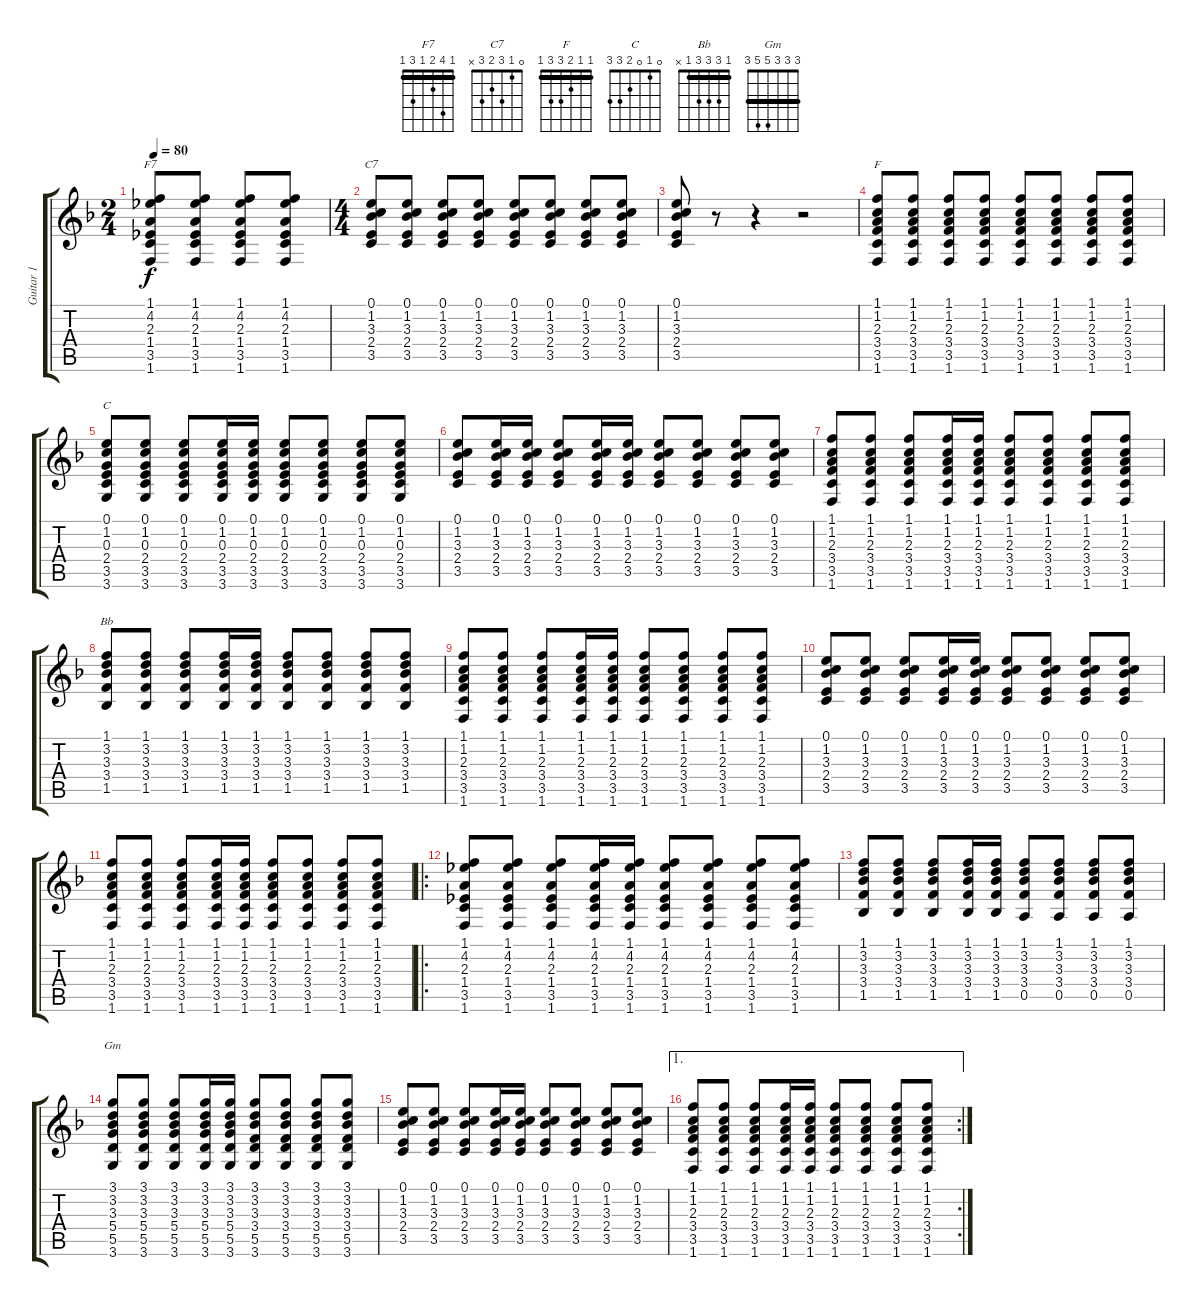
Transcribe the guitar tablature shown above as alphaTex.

\track ("Guitar 1" "Guitar 1") {instrument electricguitarjazz}
\staff {score tabs}
\tuning (E4 B3 G3 D3 A2 E2) {hide}
\chord ("F7" 1 4 2 1 3 1) {barre 1}
\chord ("C7" 0 1 3 2 3 x)
\chord ("F" 1 1 2 3 3 1) {barre 1}
\chord ("C" 0 1 0 2 3 3)
\chord ("Bb" 1 3 3 3 1 x) {barre 1}
\chord ("Gm" 3 3 3 5 5 3) {barre 3}
\ts (2 4)
\tempo 80
\clef g2
\ks f
(1.1 4.2 2.3 1.4 3.5 1.6).8{ch "F7" dy f} (1.1 4.2 2.3 1.4 3.5 1.6).8 (1.1 4.2 2.3 1.4 3.5 1.6).8 (1.1 4.2 2.3 1.4 3.5 1.6).8 |
\ts (4 4)
(0.1 1.2 3.3 2.4 3.5).8{ch "C7"} (0.1 1.2 3.3 2.4 3.5).8 (0.1 1.2 3.3 2.4 3.5).8 (0.1 1.2 3.3 2.4 3.5).8 (0.1 1.2 3.3 2.4 3.5).8 (0.1 1.2 3.3 2.4 3.5).8 (0.1 1.2 3.3 2.4 3.5).8 (0.1 1.2 3.3 2.4 3.5).8 |
(0.1 1.2 3.3 2.4 3.5).8 r.8 r.4 r.2 |
(1.1 1.2 2.3 3.4 3.5 1.6).8{ch "F"} (1.1 1.2 2.3 3.4 3.5 1.6).8 (1.1 1.2 2.3 3.4 3.5 1.6).8 (1.1 1.2 2.3 3.4 3.5 1.6).8 (1.1 1.2 2.3 3.4 3.5 1.6).8 (1.1 1.2 2.3 3.4 3.5 1.6).8 (1.1 1.2 2.3 3.4 3.5 1.6).8 (1.1 1.2 2.3 3.4 3.5 1.6).8 |
(0.1 1.2 0.3 2.4 3.5 3.6).8{ch "C"} (0.1 1.2 0.3 2.4 3.5 3.6).8 (0.1 1.2 0.3 2.4 3.5 3.6).8 (0.1 1.2 0.3 2.4 3.5 3.6).16 (0.1 1.2 0.3 2.4 3.5 3.6).16 (0.1 1.2 0.3 2.4 3.5 3.6).8 (0.1 1.2 0.3 2.4 3.5 3.6).8 (0.1 1.2 0.3 2.4 3.5 3.6).8 (0.1 1.2 0.3 2.4 3.5 3.6).8 |
(0.1 1.2 3.3 2.4 3.5).8 (0.1 1.2 3.3 2.4 3.5).16 (0.1 1.2 3.3 2.4 3.5).16 (0.1 1.2 3.3 2.4 3.5).8 (0.1 1.2 3.3 2.4 3.5).16 (0.1 1.2 3.3 2.4 3.5).16 (0.1 1.2 3.3 2.4 3.5).8 (0.1 1.2 3.3 2.4 3.5).8 (0.1 1.2 3.3 2.4 3.5).8 (0.1 1.2 3.3 2.4 3.5).8 |
(1.1 1.2 2.3 3.4 3.5 1.6).8 (1.1 1.2 2.3 3.4 3.5 1.6).8 (1.1 1.2 2.3 3.4 3.5 1.6).8 (1.1 1.2 2.3 3.4 3.5 1.6).16 (1.1 1.2 2.3 3.4 3.5 1.6).16 (1.1 1.2 2.3 3.4 3.5 1.6).8 (1.1 1.2 2.3 3.4 3.5 1.6).8 (1.1 1.2 2.3 3.4 3.5 1.6).8 (1.1 1.2 2.3 3.4 3.5 1.6).8 |
(1.1 3.2 3.3 3.4 1.5).8{ch "Bb"} (1.1 3.2 3.3 3.4 1.5).8 (1.1 3.2 3.3 3.4 1.5).8 (1.1 3.2 3.3 3.4 1.5).16 (1.1 3.2 3.3 3.4 1.5).16 (1.1 3.2 3.3 3.4 1.5).8 (1.1 3.2 3.3 3.4 1.5).8 (1.1 3.2 3.3 3.4 1.5).8 (1.1 3.2 3.3 3.4 1.5).8 |
(1.1 1.2 2.3 3.4 3.5 1.6).8 (1.1 1.2 2.3 3.4 3.5 1.6).8 (1.1 1.2 2.3 3.4 3.5 1.6).8 (1.1 1.2 2.3 3.4 3.5 1.6).16 (1.1 1.2 2.3 3.4 3.5 1.6).16 (1.1 1.2 2.3 3.4 3.5 1.6).8 (1.1 1.2 2.3 3.4 3.5 1.6).8 (1.1 1.2 2.3 3.4 3.5 1.6).8 (1.1 1.2 2.3 3.4 3.5 1.6).8 |
(0.1 1.2 3.3 2.4 3.5).8 (0.1 1.2 3.3 2.4 3.5).8 (0.1 1.2 3.3 2.4 3.5).8 (0.1 1.2 3.3 2.4 3.5).16 (0.1 1.2 3.3 2.4 3.5).16 (0.1 1.2 3.3 2.4 3.5).8 (0.1 1.2 3.3 2.4 3.5).8 (0.1 1.2 3.3 2.4 3.5).8 (0.1 1.2 3.3 2.4 3.5).8 |
(1.1 1.2 2.3 3.4 3.5 1.6).8 (1.1 1.2 2.3 3.4 3.5 1.6).8 (1.1 1.2 2.3 3.4 3.5 1.6).8 (1.1 1.2 2.3 3.4 3.5 1.6).16 (1.1 1.2 2.3 3.4 3.5 1.6).16 (1.1 1.2 2.3 3.4 3.5 1.6).8 (1.1 1.2 2.3 3.4 3.5 1.6).8 (1.1 1.2 2.3 3.4 3.5 1.6).8 (1.1 1.2 2.3 3.4 3.5 1.6).8 |
\ro
(1.1 4.2 2.3 1.4 3.5 1.6).8 (1.1 4.2 2.3 1.4 3.5 1.6).8 (1.1 4.2 2.3 1.4 3.5 1.6).8 (1.1 4.2 2.3 1.4 3.5 1.6).16 (1.1 4.2 2.3 1.4 3.5 1.6).16 (1.1 4.2 2.3 1.4 3.5 1.6).8 (1.1 4.2 2.3 1.4 3.5 1.6).8 (1.1 4.2 2.3 1.4 3.5 1.6).8 (1.1 4.2 2.3 1.4 3.5 1.6).8 |
(1.1 3.2 3.3 3.4 1.5).8 (1.1 3.2 3.3 3.4 1.5).8 (1.1 3.2 3.3 3.4 1.5).8 (1.1 3.2 3.3 3.4 1.5).16 (1.1 3.2 3.3 3.4 1.5).16 (1.1 3.2 3.3 3.4 0.5).8 (1.1 3.2 3.3 3.4 0.5).8 (1.1 3.2 3.3 3.4 0.5).8 (1.1 3.2 3.3 3.4 0.5).8 |
(3.1 3.2 3.3 5.4 5.5 3.6).8{ch "Gm"} (3.1 3.2 3.3 5.4 5.5 3.6).8 (3.1 3.2 3.3 5.4 5.5 3.6).8 (3.1 3.2 3.3 5.4 5.5 3.6).16 (3.1 3.2 3.3 5.4 5.5 3.6).16 (3.1 3.2 3.3 3.4 5.5 3.6).8 (3.1 3.2 3.3 3.4 5.5 3.6).8 (3.1 3.2 3.3 3.4 5.5 3.6).8 (3.1 3.2 3.3 3.4 5.5 3.6).8 |
(0.1 1.2 3.3 2.4 3.5).8 (0.1 1.2 3.3 2.4 3.5).8 (0.1 1.2 3.3 2.4 3.5).8 (0.1 1.2 3.3 2.4 3.5).16 (0.1 1.2 3.3 2.4 3.5).16 (0.1 1.2 3.3 2.4 3.5).8 (0.1 1.2 3.3 2.4 3.5).8 (0.1 1.2 3.3 2.4 3.5).8 (0.1 1.2 3.3 2.4 3.5).8 |
\ae 1
\rc 2
(1.1 1.2 2.3 3.4 3.5 1.6).8 (1.1 1.2 2.3 3.4 3.5 1.6).8 (1.1 1.2 2.3 3.4 3.5 1.6).8 (1.1 1.2 2.3 3.4 3.5 1.6).16 (1.1 1.2 2.3 3.4 3.5 1.6).16 (1.1 1.2 2.3 3.4 3.5 1.6).8 (1.1 1.2 2.3 3.4 3.5 1.6).8 (1.1 1.2 2.3 3.4 3.5 1.6).8 (1.1 1.2 2.3 3.4 3.5 1.6).8
